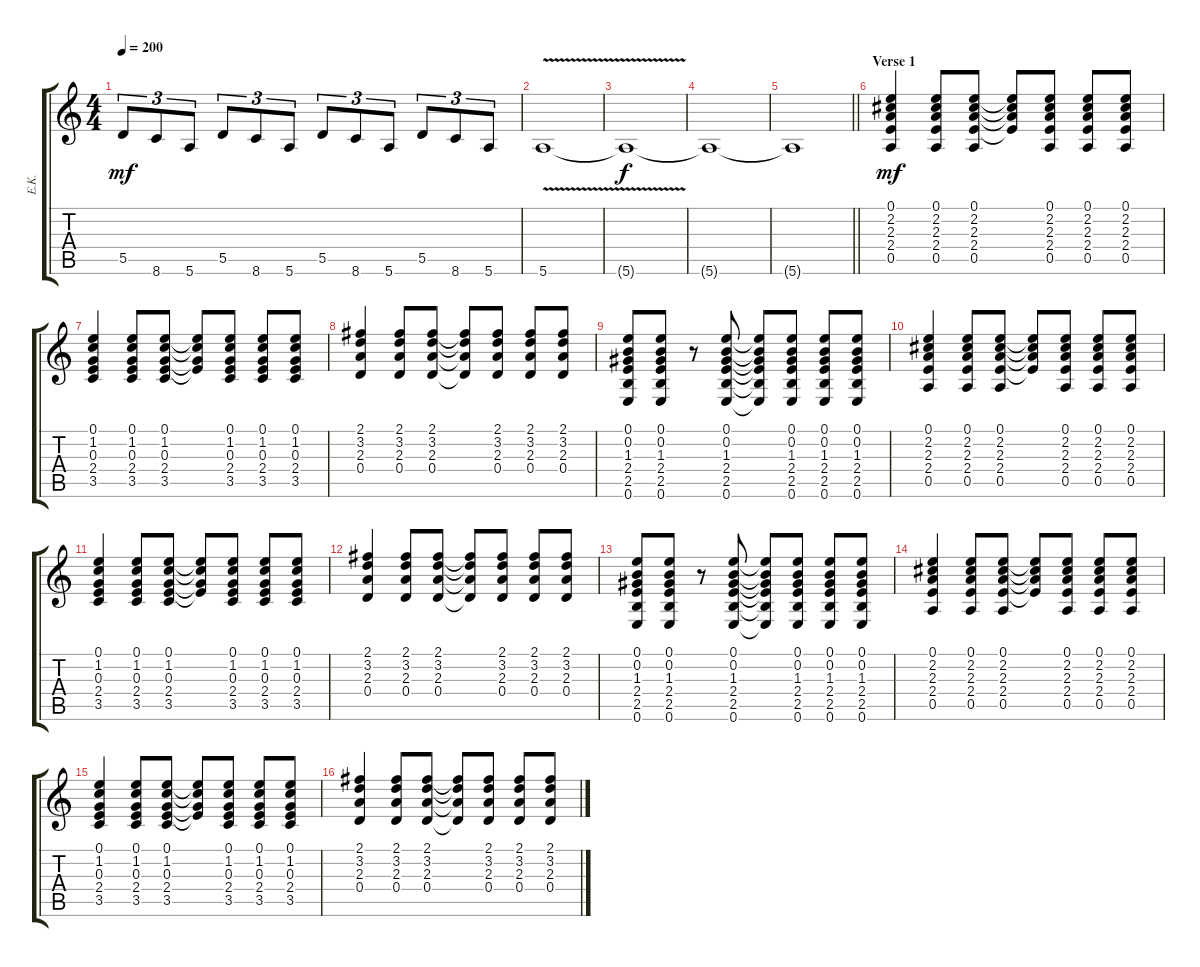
\track ("E.K." "E.K.") {instrument distortionguitar}
\staff {score tabs}
\tuning (E4 B3 G3 D3 A2 E2) {hide}
\ts (4 4)
\tempo 200
\clef g2
\ks c
5.5.8{tu (3 2) dy mf} 8.6.8{tu (3 2)} 5.6.8{tu (3 2)} 5.5.8{tu (3 2)} 8.6.8{tu (3 2)} 5.6.8{tu (3 2)} 5.5.8{tu (3 2)} 8.6.8{tu (3 2)} 5.6.8{tu (3 2)} 5.5.8{tu (3 2)} 8.6.8{tu (3 2)} 5.6.8{tu (3 2)} |
5.6{v}.1 |
5.6{t}.1{dy f} |
5.6{t}.1 |
\barLineRight lightlight
5.6{t}.1 |
\section ("" "Verse 1")
(0.1 2.2 2.3 2.4 0.5).4{dy mf} (0.1 2.2 2.3 2.4 0.5).8 (0.1 2.2 2.3 2.4 0.5).8 (0.1{t} 2.2{t} 2.3{t} 2.4{t}).8 (0.1 2.2 2.3 2.4 0.5).8 (0.1 2.2 2.3 2.4 0.5).8 (0.1 2.2 2.3 2.4 0.5).8 |
(0.1 1.2 0.3 2.4 3.5).4 (0.1 1.2 0.3 2.4 3.5).8 (0.1 1.2 0.3 2.4 3.5).8 (0.1{t} 1.2{t} 0.3{t} 2.4{t}).8 (0.1 1.2 0.3 2.4 3.5).8 (0.1 1.2 0.3 2.4 3.5).8 (0.1 1.2 0.3 2.4 3.5).8 |
(2.1 3.2 2.3 0.4).4 (2.1 3.2 2.3 0.4).8 (2.1 3.2 2.3 0.4).8 (2.1{t} 3.2{t} 2.3{t} 0.4{t}).8 (2.1 3.2 2.3 0.4).8 (2.1 3.2 2.3 0.4).8 (2.1 3.2 2.3 0.4).8 |
(0.1 0.2 1.3 2.4 2.5 0.6).8 (0.1 0.2 1.3 2.4 2.5 0.6).8 r.8 (0.1 0.2 1.3 2.4 2.5 0.6).8 (0.1{t} 0.2{t} 1.3{t} 2.4{t} 2.5{t} 0.6{t}).8 (0.1 0.2 1.3 2.4 2.5 0.6).8 (0.1 0.2 1.3 2.4 2.5 0.6).8 (0.1 0.2 1.3 2.4 2.5 0.6).8 |
(0.1 2.2 2.3 2.4 0.5).4 (0.1 2.2 2.3 2.4 0.5).8 (0.1 2.2 2.3 2.4 0.5).8 (0.1{t} 2.2{t} 2.3{t} 2.4{t}).8 (0.1 2.2 2.3 2.4 0.5).8 (0.1 2.2 2.3 2.4 0.5).8 (0.1 2.2 2.3 2.4 0.5).8 |
(0.1 1.2 0.3 2.4 3.5).4 (0.1 1.2 0.3 2.4 3.5).8 (0.1 1.2 0.3 2.4 3.5).8 (0.1{t} 1.2{t} 0.3{t} 2.4{t}).8 (0.1 1.2 0.3 2.4 3.5).8 (0.1 1.2 0.3 2.4 3.5).8 (0.1 1.2 0.3 2.4 3.5).8 |
(2.1 3.2 2.3 0.4).4 (2.1 3.2 2.3 0.4).8 (2.1 3.2 2.3 0.4).8 (2.1{t} 3.2{t} 2.3{t} 0.4{t}).8 (2.1 3.2 2.3 0.4).8 (2.1 3.2 2.3 0.4).8 (2.1 3.2 2.3 0.4).8 |
(0.1 0.2 1.3 2.4 2.5 0.6).8 (0.1 0.2 1.3 2.4 2.5 0.6).8 r.8 (0.1 0.2 1.3 2.4 2.5 0.6).8 (0.1{t} 0.2{t} 1.3{t} 2.4{t} 2.5{t} 0.6{t}).8 (0.1 0.2 1.3 2.4 2.5 0.6).8 (0.1 0.2 1.3 2.4 2.5 0.6).8 (0.1 0.2 1.3 2.4 2.5 0.6).8 |
(0.1 2.2 2.3 2.4 0.5).4 (0.1 2.2 2.3 2.4 0.5).8 (0.1 2.2 2.3 2.4 0.5).8 (0.1{t} 2.2{t} 2.3{t} 2.4{t}).8 (0.1 2.2 2.3 2.4 0.5).8 (0.1 2.2 2.3 2.4 0.5).8 (0.1 2.2 2.3 2.4 0.5).8 |
(0.1 1.2 0.3 2.4 3.5).4 (0.1 1.2 0.3 2.4 3.5).8 (0.1 1.2 0.3 2.4 3.5).8 (0.1{t} 1.2{t} 0.3{t} 2.4{t}).8 (0.1 1.2 0.3 2.4 3.5).8 (0.1 1.2 0.3 2.4 3.5).8 (0.1 1.2 0.3 2.4 3.5).8 |
(2.1 3.2 2.3 0.4).4 (2.1 3.2 2.3 0.4).8 (2.1 3.2 2.3 0.4).8 (2.1{t} 3.2{t} 2.3{t} 0.4{t}).8 (2.1 3.2 2.3 0.4).8 (2.1 3.2 2.3 0.4).8 (2.1 3.2 2.3 0.4).8
